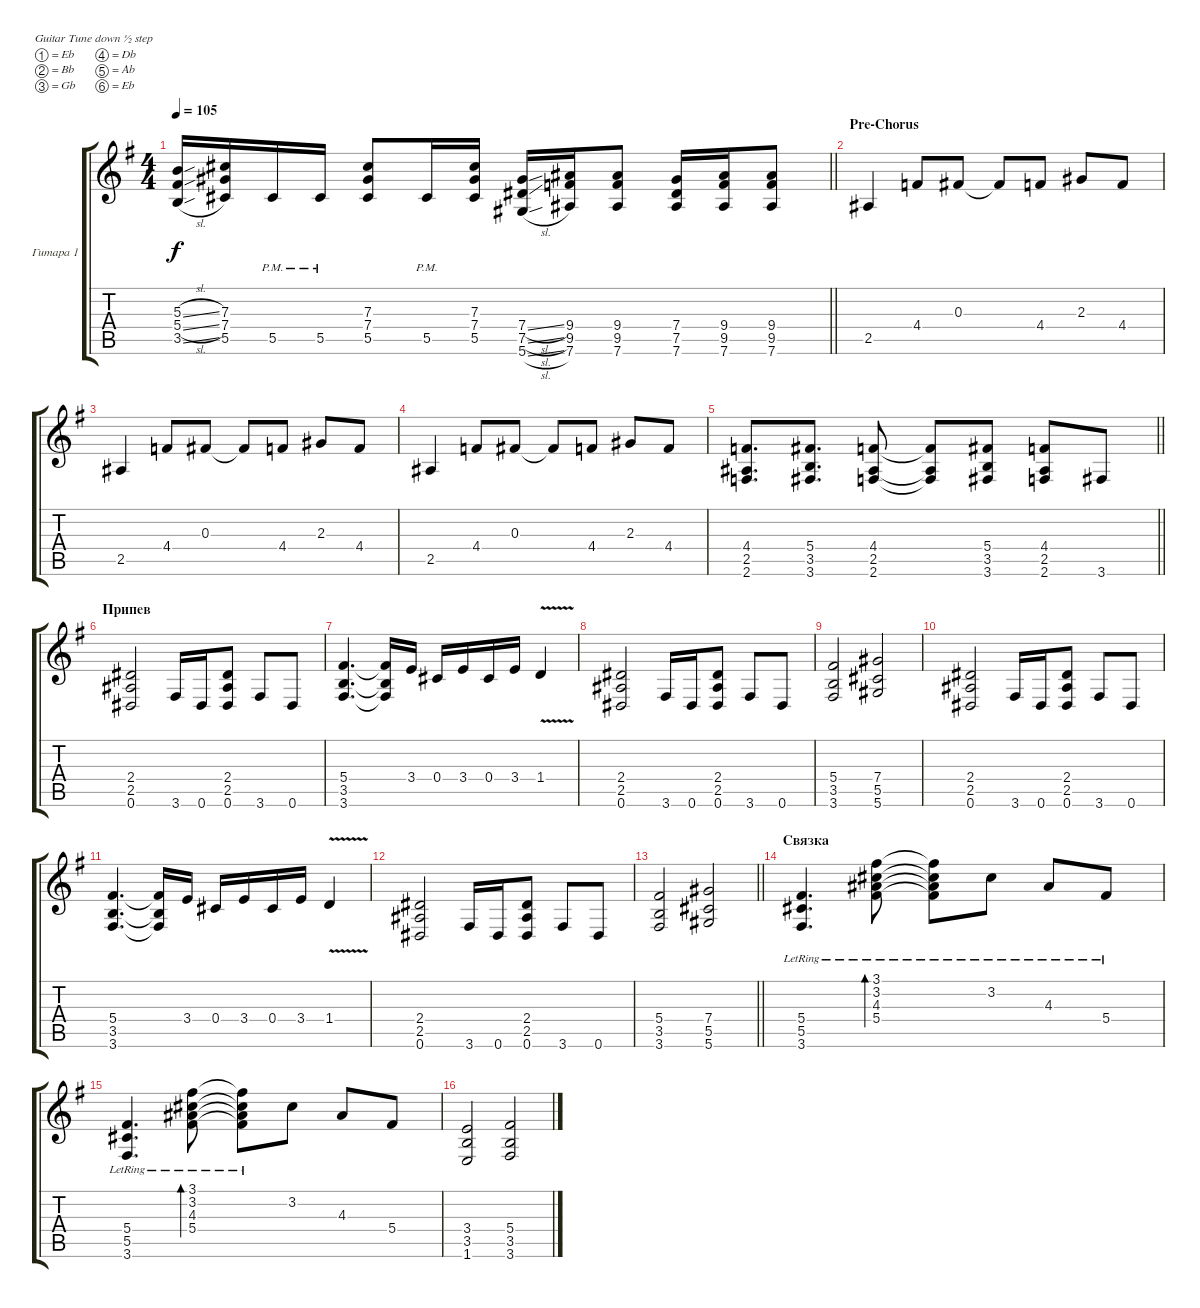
\bracketExtendMode groupsimilarinstruments
\firstSystemTrackNameMode fullname
\otherSystemsTrackNameMode fullname
\firstSystemTrackNameOrientation horizontal
\otherSystemsTrackNameOrientation horizontal
\chordDiagramsInScore
\track ("Гитара 1" "E-Gt") {instrument distortionguitar}
\staff {score tabs}
\tuning (Eb4 Bb3 Gb3 Db3 Ab2 Eb2)
\ts (4 4)
\tempo 105
\clef g2
\barLineRight lightlight
\ks eminor
(5.3{sl} 5.4{sl} 3.5{sl}).16{dy f} (7.3 7.4 5.5).16 5.5{pm}.16 5.5{pm}.16 (7.3 7.4 5.5).8 5.5{pm}.16 (7.3 7.4 5.5).16 (7.4{sl} 7.5{sl} 5.6{sl}).16 (9.4 9.5 7.6).16 (9.4 9.5 7.6).8 (7.4 7.5 7.6).16 (9.4 9.5 7.6).16 (9.4 9.5 7.6).8 |
\section ("" "Pre-Chorus")
2.5.4 4.4.8 0.3.8 0.3{t}.8 4.4.8 2.3.8 4.4.8 |
2.5.4 4.4.8 0.3.8 0.3{t}.8 4.4.8 2.3.8 4.4.8 |
2.5.4 4.4.8 0.3.8 0.3{t}.8 4.4.8 2.3.8 4.4.8 |
\barLineRight lightlight
(4.4 2.5 2.6).8{d} (5.4 3.5 3.6).8{d} (4.4 2.5 2.6).8 (4.4{t} 2.5{t} 2.6{t}).8 (5.4 3.5 3.6).8 (4.4 2.5 2.6).8 3.6.8 |
\section ("" "Припев")
(2.4 2.5 0.6).2 3.6.16 0.6.16 (2.4 2.5 0.6).8 3.6.8 0.6.8 |
(5.4 3.5 3.6).4{d} (5.4{t} 3.5{t} 3.6{t}).16 3.4.16 0.4.16 3.4.16 0.4.16 3.4.16 1.4{v}.4 |
(2.4 2.5 0.6).2 3.6.16 0.6.16 (2.4 2.5 0.6).8 3.6.8 0.6.8 |
(5.4 3.5 3.6).2 (7.4 5.5 5.6).2 |
(2.4 2.5 0.6).2 3.6.16 0.6.16 (2.4 2.5 0.6).8 3.6.8 0.6.8 |
(5.4 3.5 3.6).4{d} (5.4{t} 3.5{t} 3.6{t}).16 3.4.16 0.4.16 3.4.16 0.4.16 3.4.16 1.4{v}.4 |
(2.4 2.5 0.6).2 3.6.16 0.6.16 (2.4 2.5 0.6).8 3.6.8 0.6.8 |
\barLineRight lightlight
(5.4 3.5 3.6).2 (7.4 5.5 5.6).2 |
\section ("" "Связка")
(5.4{lr} 5.5{lr} 3.6{lr}).4{d} (3.1{lr} 3.2{lr} 4.3{lr} 5.4{lr}).8{bd 60} (3.1{lr t} 3.2{lr t} 4.3{lr t} 5.4{lr t}).8 3.2{lr}.8 4.3{lr}.8 5.4{lr}.8 |
(5.4{lr} 5.5{lr} 3.6{lr}).4{d} (3.1{lr} 3.2{lr} 4.3{lr} 5.4{lr}).8{bd 60} (3.1{lr t} 3.2{lr t} 4.3{lr t} 5.4{lr t}).8 3.2.8 4.3.8 5.4.8 |
(3.4 3.5 1.6).2 (5.4 3.5 3.6).2
